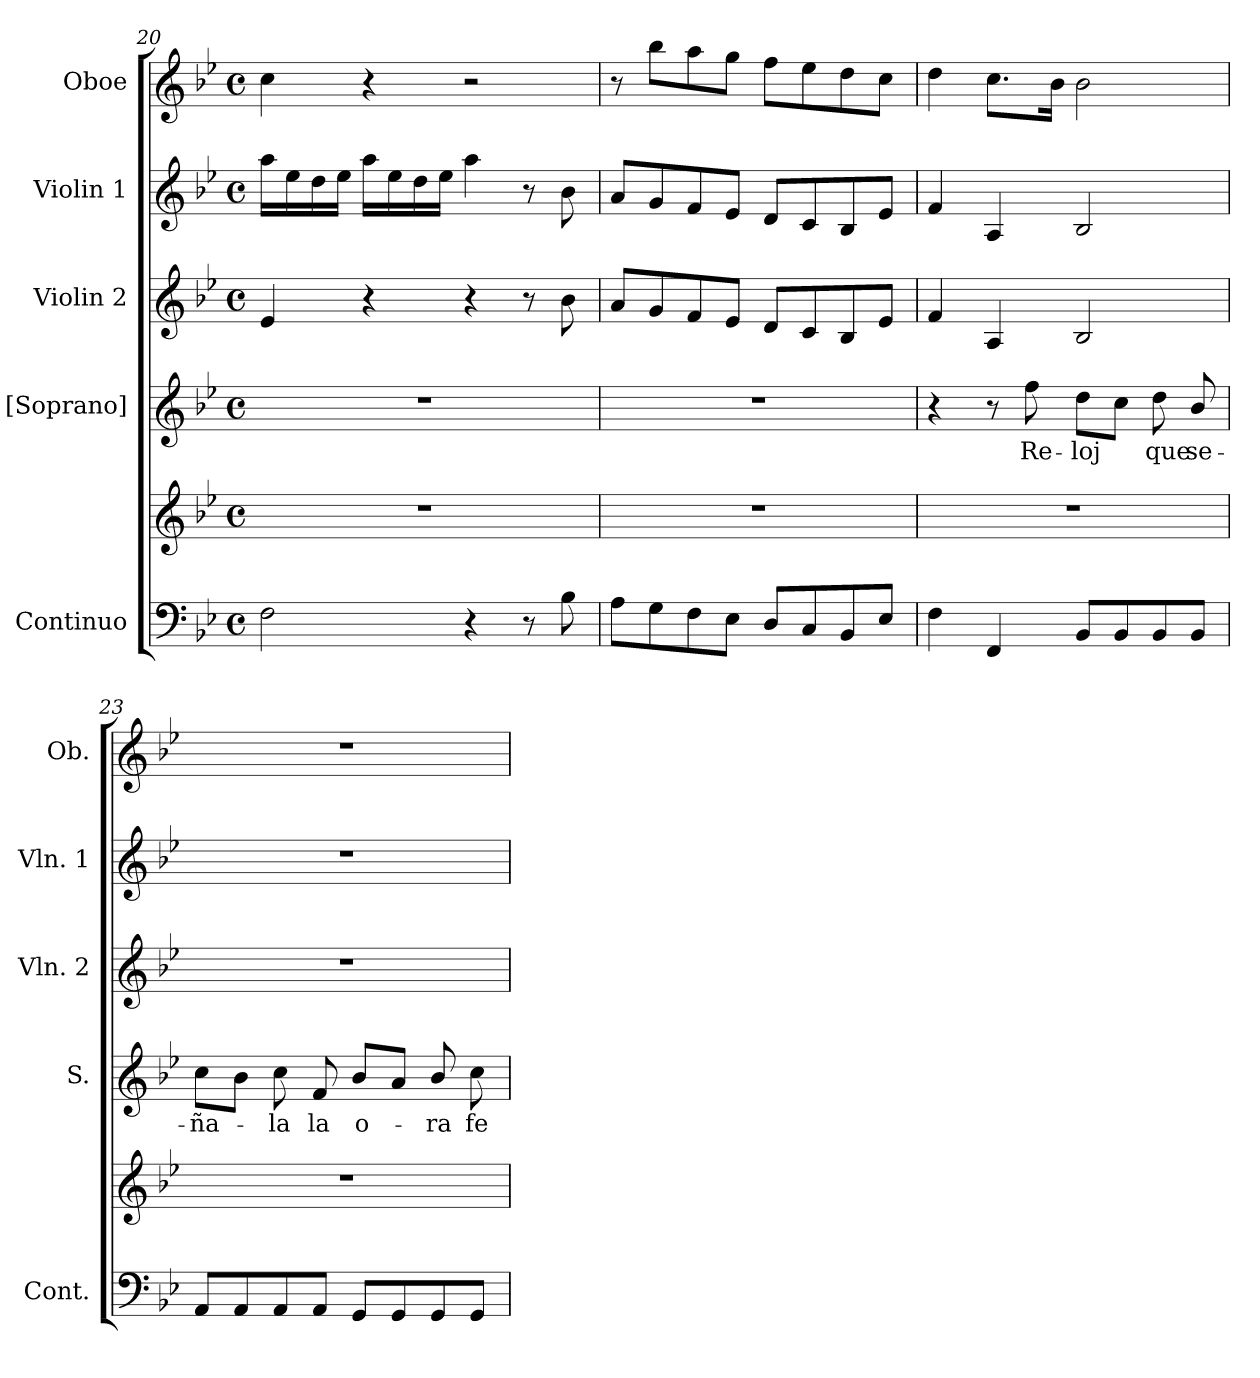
**kern	**kern	**kern	**text	**kern	**kern	**kern
*part5	*part5	*part4	*part4	*part3	*part2	*part1
*staff6	*staff5	*staff4	*staff4	*staff3	*staff2	*staff1
*I"Continuo	*	*I"[Soprano]	*	*I"Violin 2	*I"Violin 1	*I"Oboe
*I'Cont.	*	*I'S.	*	*I'Vln. 2	*I'Vln. 1	*I'Ob.
*clefF4	*clefG2	*clefG2	*	*clefG2	*clefG2	*clefG2
*k[b-e-]	*k[b-e-]	*k[b-e-]	*	*k[b-e-]	*k[b-e-]	*k[b-e-]
*B-:	*B-:	*B-:	*	*B-:	*B-:	*B-:
*M4/4	*M4/4	*M4/4	*	*M4/4	*M4/4	*M4/4
*met(c)	*met(c)	*met(c)	*	*met(c)	*met(c)	*met(c)
=20	=20	=20	=20	=20	=20	=20
2Fi\	1r	1r	.	4e-i/	16aai\LL	4cci\
.	.	.	.	.	16ee-i\	.
.	.	.	.	.	16ddi\	.
.	.	.	.	.	16ee-i\JJ	.
.	.	.	.	4r	16aai\LL	4r
.	.	.	.	.	16ee-i\	.
.	.	.	.	.	16ddi\	.
.	.	.	.	.	16ee-i\JJ	.
4r	.	.	.	4r	4aai\	2r
8r	.	.	.	8r	8r	.
8B-i\	.	.	.	8b-i\	8b-i\	.
=21	=21	=21	=21	=21	=21	=21
8Ai\L	1r	1r	.	8ai/L	8ai/L	8r
8Gi\	.	.	.	8gi/	8gi/	8bb-i\L
8Fi\	.	.	.	8fi/	8fi/	8aai\
8E-i\J	.	.	.	8e-i/J	8e-i/J	8ggi\J
8Di/L	.	.	.	8di/L	8di/L	8ffi\L
8Ci/	.	.	.	8ci/	8ci/	8ee-i\
8BB-i/	.	.	.	8B-i/	8B-i/	8ddi\
8E-i/J	.	.	.	8e-i/J	8e-i/J	8cci\J
!!LO:PB:g=z
=22	=22	=22	=22	=22	=22	=22
4Fi\	1r	4r	.	4fi/	4fi/	4ddi\
4FFi/	.	8r	.	4Ai/	4Ai/	8.cci\L
!	!	!	!LO:LY:b:color=#000000	!	!	!
.	.	8ffi\	Re-	.	.	.
.	.	.	.	.	.	16b-i\Jk
!	!	!	!LO:LY:b:color=#000000	!	!	!
8BB-i/L	.	8ddi\L	-loj	2B-i/	2B-i/	2b-i\
8BB-i/	.	8cci\J	.	.	.	.
!	!	!	!LO:LY:b:color=#000000	!	!	!
8BB-i/	.	8ddi\	que	.	.	.
!	!	!	!LO:LY:b:color=#000000	!	!	!
8BB-i/J	.	8b-i/	se-	.	.	.
=23	=23	=23	=23	=23	=23	=23
!	!	!	!LO:LY:b:color=#000000	!	!	!
8AAi/L	1r	8cci\L	-ña-	1r	1r	1r
8AAi/	.	8b-i\J	.	.	.	.
!	!	!	!LO:LY:b:color=#000000	!	!	!
8AAi/	.	8cci\	-la	.	.	.
!	!	!	!LO:LY:b:color=#000000	!	!	!
8AAi/J	.	8fi/	la	.	.	.
!	!	!	!LO:LY:b:color=#000000	!	!	!
8GGi/L	.	8b-i/L	o-	.	.	.
8GGi/	.	8ai/J	.	.	.	.
!	!	!	!LO:LY:b:color=#000000	!	!	!
8GGi/	.	8b-i/	-ra	.	.	.
!	!	!	!LO:LY:b:color=#000000	!	!	!
8GGi/J	.	8cci\	fe-	.	.	.
=	=	=	=	=	=	=
*-	*-	*-	*-	*-	*-	*-
